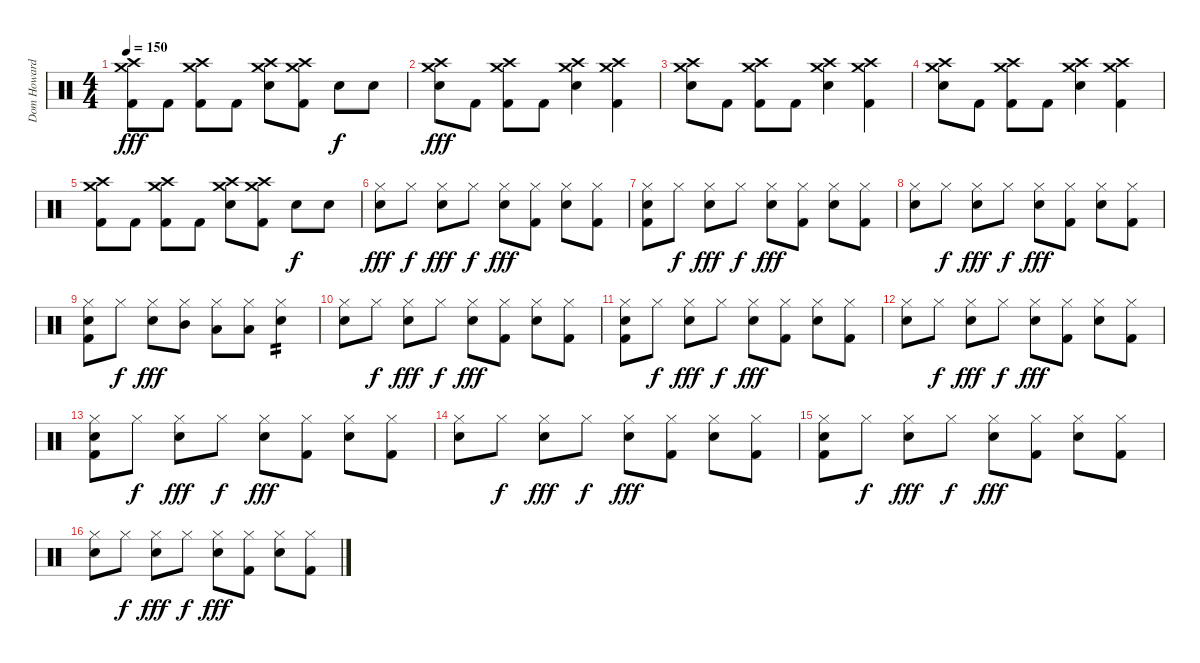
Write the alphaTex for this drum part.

\track ("Dom Howard" "Dom Howard") {instrument percussion}
\staff {score}
\articulation defaults
\ts (4 4)
\tempo 150
\clef neutral
\ks c
("Crash medium (hit)" "Crash high (hit)" "Kick (hit) 2").8{dy fff} "Kick (hit) 2".8 ("Crash high (hit)" "Crash medium (hit)" "Kick (hit) 2").8 "Kick (hit) 2".8 ("Crash medium (hit)" "Crash high (hit)" "Electric Snare (hit)").8 ("Crash high (hit)" "Crash medium (hit)" "Kick (hit) 2").8 "Electric Snare (hit)".8{dy f} "Electric Snare (hit)".8 |
("Crash medium (hit)" "Crash high (hit)" "Electric Snare (hit)").8{dy fff} "Kick (hit) 2".8 ("Crash high (hit)" "Crash medium (hit)" "Kick (hit) 2").8 "Kick (hit) 2".8 ("Crash medium (hit)" "Crash high (hit)" "Electric Snare (hit)").4 ("Crash high (hit)" "Crash medium (hit)" "Kick (hit) 2").4 |
("Crash medium (hit)" "Crash high (hit)" "Electric Snare (hit)").8 "Kick (hit) 2".8 ("Crash high (hit)" "Crash medium (hit)" "Kick (hit) 2").8 "Kick (hit) 2".8 ("Crash medium (hit)" "Crash high (hit)" "Electric Snare (hit)").4 ("Crash high (hit)" "Crash medium (hit)" "Kick (hit) 2").4 |
("Crash medium (hit)" "Crash high (hit)" "Electric Snare (hit)").8 "Kick (hit) 2".8 ("Crash high (hit)" "Crash medium (hit)" "Kick (hit) 2").8 "Kick (hit) 2".8 ("Crash medium (hit)" "Crash high (hit)" "Electric Snare (hit)").4 ("Crash high (hit)" "Crash medium (hit)" "Kick (hit) 2").4 |
("Crash medium (hit)" "Crash high (hit)" "Kick (hit) 2").8 "Kick (hit) 2".8 ("Crash high (hit)" "Crash medium (hit)" "Kick (hit) 2").8 "Kick (hit) 2".8 ("Crash medium (hit)" "Crash high (hit)" "Electric Snare (hit)").8 ("Crash high (hit)" "Crash medium (hit)" "Kick (hit) 2").8 "Electric Snare (hit)".8{dy f} "Electric Snare (hit)".8 |
("Hi-Hat (closed)" "Electric Snare (hit)").8{dy fff} "Hi-Hat (closed)".8{dy f} ("Hi-Hat (closed)" "Electric Snare (hit)").8{dy fff} "Hi-Hat (closed)".8{dy f} ("Hi-Hat (closed)" "Electric Snare (hit)").8{dy fff} ("Hi-Hat (closed)" "Kick (hit) 2").8 ("Hi-Hat (closed)" "Electric Snare (hit)").8 ("Hi-Hat (closed)" "Kick (hit) 2").8 |
("Hi-Hat (closed)" "Electric Snare (hit)" "Kick (hit) 2").8 "Hi-Hat (closed)".8{dy f} ("Hi-Hat (closed)" "Electric Snare (hit)").8{dy fff} "Hi-Hat (closed)".8{dy f} ("Hi-Hat (closed)" "Electric Snare (hit)").8{dy fff} ("Hi-Hat (closed)" "Kick (hit) 2").8 ("Hi-Hat (closed)" "Electric Snare (hit)").8 ("Hi-Hat (closed)" "Kick (hit) 2").8 |
("Hi-Hat (closed)" "Electric Snare (hit)").8 "Hi-Hat (closed)".8{dy f} ("Hi-Hat (closed)" "Electric Snare (hit)").8{dy fff} "Hi-Hat (closed)".8{dy f} ("Hi-Hat (closed)" "Electric Snare (hit)").8{dy fff} ("Hi-Hat (closed)" "Kick (hit) 2").8 ("Hi-Hat (closed)" "Electric Snare (hit)").8 ("Hi-Hat (closed)" "Kick (hit) 2").8 |
("Hi-Hat (closed)" "Electric Snare (hit)" "Kick (hit) 2").8 "Hi-Hat (closed)".8{dy f} ("Hi-Hat (closed)" "Electric Snare (hit)").8{dy fff} ("Hi-Hat (closed)" "Mid Tom (hit)").8 ("Hi-Hat (closed)" "Low Tom (hit)").8 ("Hi-Hat (closed)" "Low Tom (hit)").8 ("Hi-Hat (closed)" "Electric Snare (hit)").4{tp 2} |
("Hi-Hat (closed)" "Electric Snare (hit)").8 "Hi-Hat (closed)".8{dy f} ("Hi-Hat (closed)" "Electric Snare (hit)").8{dy fff} "Hi-Hat (closed)".8{dy f} ("Hi-Hat (closed)" "Electric Snare (hit)").8{dy fff} ("Hi-Hat (closed)" "Kick (hit) 2").8 ("Hi-Hat (closed)" "Electric Snare (hit)").8 ("Hi-Hat (closed)" "Kick (hit) 2").8 |
("Hi-Hat (closed)" "Electric Snare (hit)" "Kick (hit) 2").8 "Hi-Hat (closed)".8{dy f} ("Hi-Hat (closed)" "Electric Snare (hit)").8{dy fff} "Hi-Hat (closed)".8{dy f} ("Hi-Hat (closed)" "Electric Snare (hit)").8{dy fff} ("Hi-Hat (closed)" "Kick (hit) 2").8 ("Hi-Hat (closed)" "Electric Snare (hit)").8 ("Hi-Hat (closed)" "Kick (hit) 2").8 |
("Hi-Hat (closed)" "Electric Snare (hit)").8 "Hi-Hat (closed)".8{dy f} ("Hi-Hat (closed)" "Electric Snare (hit)").8{dy fff} "Hi-Hat (closed)".8{dy f} ("Hi-Hat (closed)" "Electric Snare (hit)").8{dy fff} ("Hi-Hat (closed)" "Kick (hit) 2").8 ("Hi-Hat (closed)" "Electric Snare (hit)").8 ("Hi-Hat (closed)" "Kick (hit) 2").8 |
("Hi-Hat (closed)" "Electric Snare (hit)" "Kick (hit) 2").8 "Hi-Hat (closed)".8{dy f} ("Hi-Hat (closed)" "Electric Snare (hit)").8{dy fff} "Hi-Hat (closed)".8{dy f} ("Hi-Hat (closed)" "Electric Snare (hit)").8{dy fff} ("Hi-Hat (closed)" "Kick (hit) 2").8 ("Hi-Hat (closed)" "Electric Snare (hit)").8 ("Hi-Hat (closed)" "Kick (hit) 2").8 |
("Hi-Hat (closed)" "Electric Snare (hit)").8 "Hi-Hat (closed)".8{dy f} ("Hi-Hat (closed)" "Electric Snare (hit)").8{dy fff} "Hi-Hat (closed)".8{dy f} ("Hi-Hat (closed)" "Electric Snare (hit)").8{dy fff} ("Hi-Hat (closed)" "Kick (hit) 2").8 ("Hi-Hat (closed)" "Electric Snare (hit)").8 ("Hi-Hat (closed)" "Kick (hit) 2").8 |
("Hi-Hat (closed)" "Electric Snare (hit)" "Kick (hit) 2").8 "Hi-Hat (closed)".8{dy f} ("Hi-Hat (closed)" "Electric Snare (hit)").8{dy fff} "Hi-Hat (closed)".8{dy f} ("Hi-Hat (closed)" "Electric Snare (hit)").8{dy fff} ("Hi-Hat (closed)" "Kick (hit) 2").8 ("Hi-Hat (closed)" "Electric Snare (hit)").8 ("Hi-Hat (closed)" "Kick (hit) 2").8 |
("Hi-Hat (closed)" "Electric Snare (hit)").8 "Hi-Hat (closed)".8{dy f} ("Hi-Hat (closed)" "Electric Snare (hit)").8{dy fff} "Hi-Hat (closed)".8{dy f} ("Hi-Hat (closed)" "Electric Snare (hit)").8{dy fff} ("Hi-Hat (closed)" "Kick (hit) 2").8 ("Hi-Hat (closed)" "Electric Snare (hit)").8 ("Hi-Hat (closed)" "Kick (hit) 2").8
